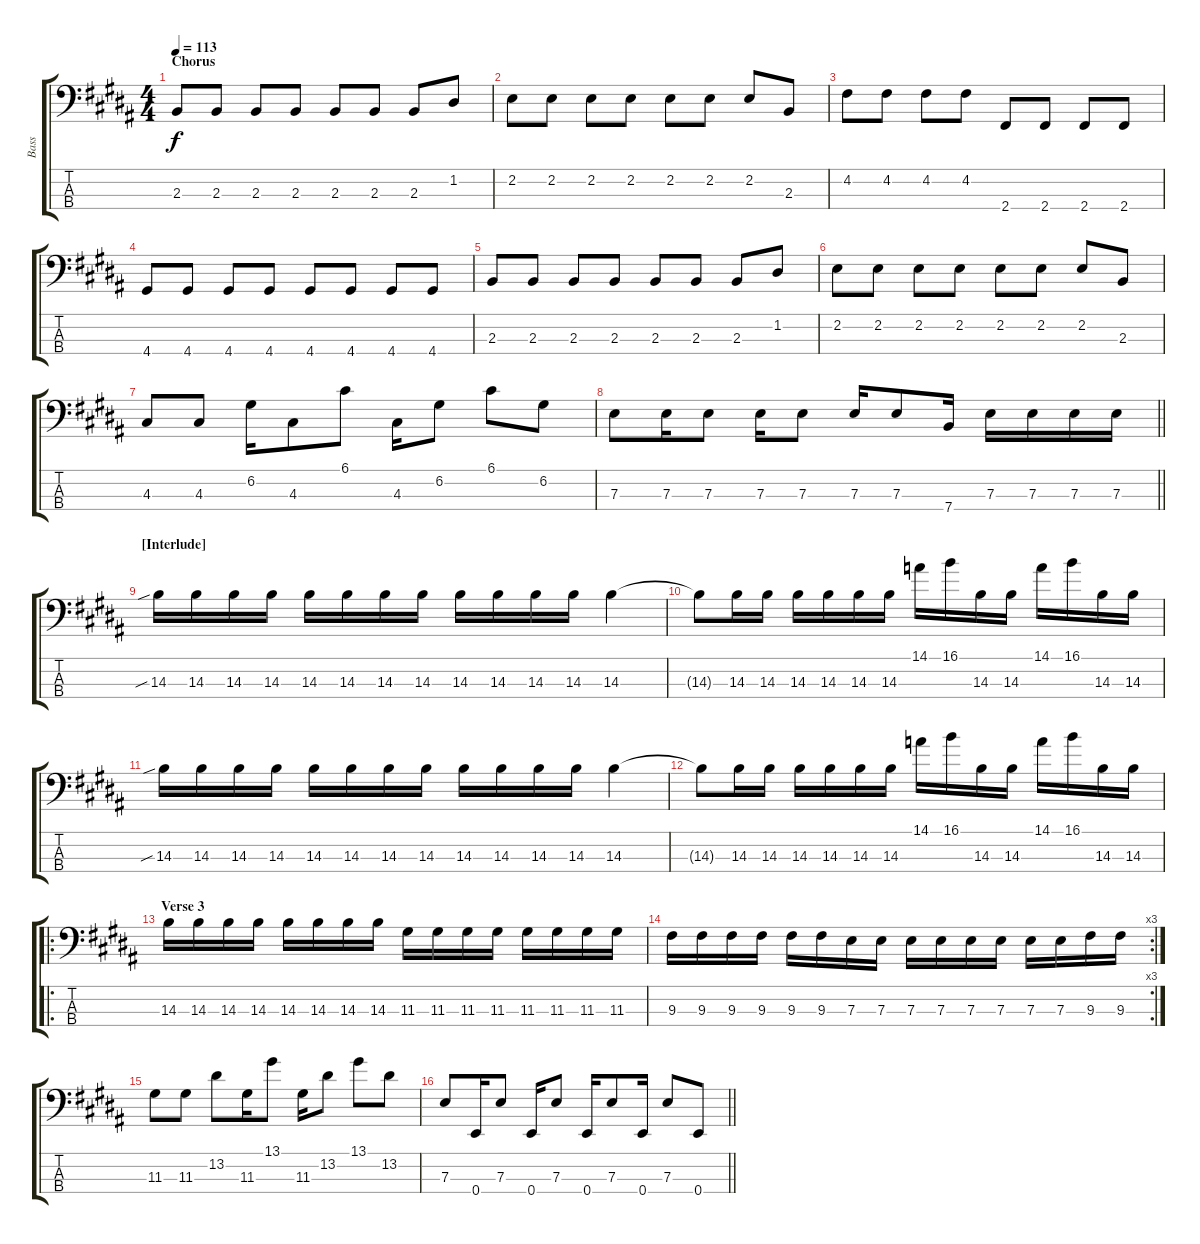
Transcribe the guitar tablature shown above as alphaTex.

\track ("Bass" "Bass") {instrument electricbassfinger}
\staff {score tabs}
\tuning (G2 D2 A1 E1) {hide}
\ts (4 4)
\section ("" "Chorus")
\tempo 113
\clef f4
\ks b
2.3.8{dy f} 2.3.8 2.3.8 2.3.8 2.3.8 2.3.8 2.3.8 1.2.8 |
2.2.8 2.2.8 2.2.8 2.2.8 2.2.8 2.2.8 2.2.8 2.3.8 |
4.2.8 4.2.8 4.2.8 4.2.8 2.4.8 2.4.8 2.4.8 2.4.8 |
4.4.8 4.4.8 4.4.8 4.4.8 4.4.8 4.4.8 4.4.8 4.4.8 |
2.3.8 2.3.8 2.3.8 2.3.8 2.3.8 2.3.8 2.3.8 1.2.8 |
2.2.8 2.2.8 2.2.8 2.2.8 2.2.8 2.2.8 2.2.8 2.3.8 |
4.3.8 4.3.8 6.2.16 4.3.8 6.1.8 4.3.16 6.2.8 6.1.8 6.2.8 |
\barLineRight lightlight
7.3.8 7.3.16 7.3.8 7.3.16 7.3.8 7.3.16 7.3.8 7.4.16 7.3.16 7.3.16 7.3.16 7.3.16 |
\section ("" "[Interlude]")
14.3{sib}.16 14.3.16 14.3.16 14.3.16 14.3.16 14.3.16 14.3.16 14.3.16 14.3.16 14.3.16 14.3.16 14.3.16 14.3.4 |
14.3{t}.8 14.3.16 14.3.16 14.3.16 14.3.16 14.3.16 14.3.16 14.1.16 16.1.16 14.3.16 14.3.16 14.1.16 16.1.16 14.3.16 14.3.16 |
14.3{sib}.16 14.3.16 14.3.16 14.3.16 14.3.16 14.3.16 14.3.16 14.3.16 14.3.16 14.3.16 14.3.16 14.3.16 14.3.4 |
14.3{t}.8 14.3.16 14.3.16 14.3.16 14.3.16 14.3.16 14.3.16 14.1.16 16.1.16 14.3.16 14.3.16 14.1.16 16.1.16 14.3.16 14.3.16 |
\ro
\section ("" "Verse 3")
14.3.16 14.3.16 14.3.16 14.3.16 14.3.16 14.3.16 14.3.16 14.3.16 11.3.16 11.3.16 11.3.16 11.3.16 11.3.16 11.3.16 11.3.16 11.3.16 |
\rc 3
9.3.16 9.3.16 9.3.16 9.3.16 9.3.16 9.3.16 7.3.16 7.3.16 7.3.16 7.3.16 7.3.16 7.3.16 7.3.16 7.3.16 9.3.16 9.3.16 |
11.3.8 11.3.8 13.2.8 11.3.16 13.1.8 11.3.16 13.2.8 13.1.8 13.2.8 |
\barLineRight lightlight
7.3.8 0.4.16 7.3.8 0.4.16 7.3.8 0.4.16 7.3.8 0.4.16 7.3.8 0.4.8
